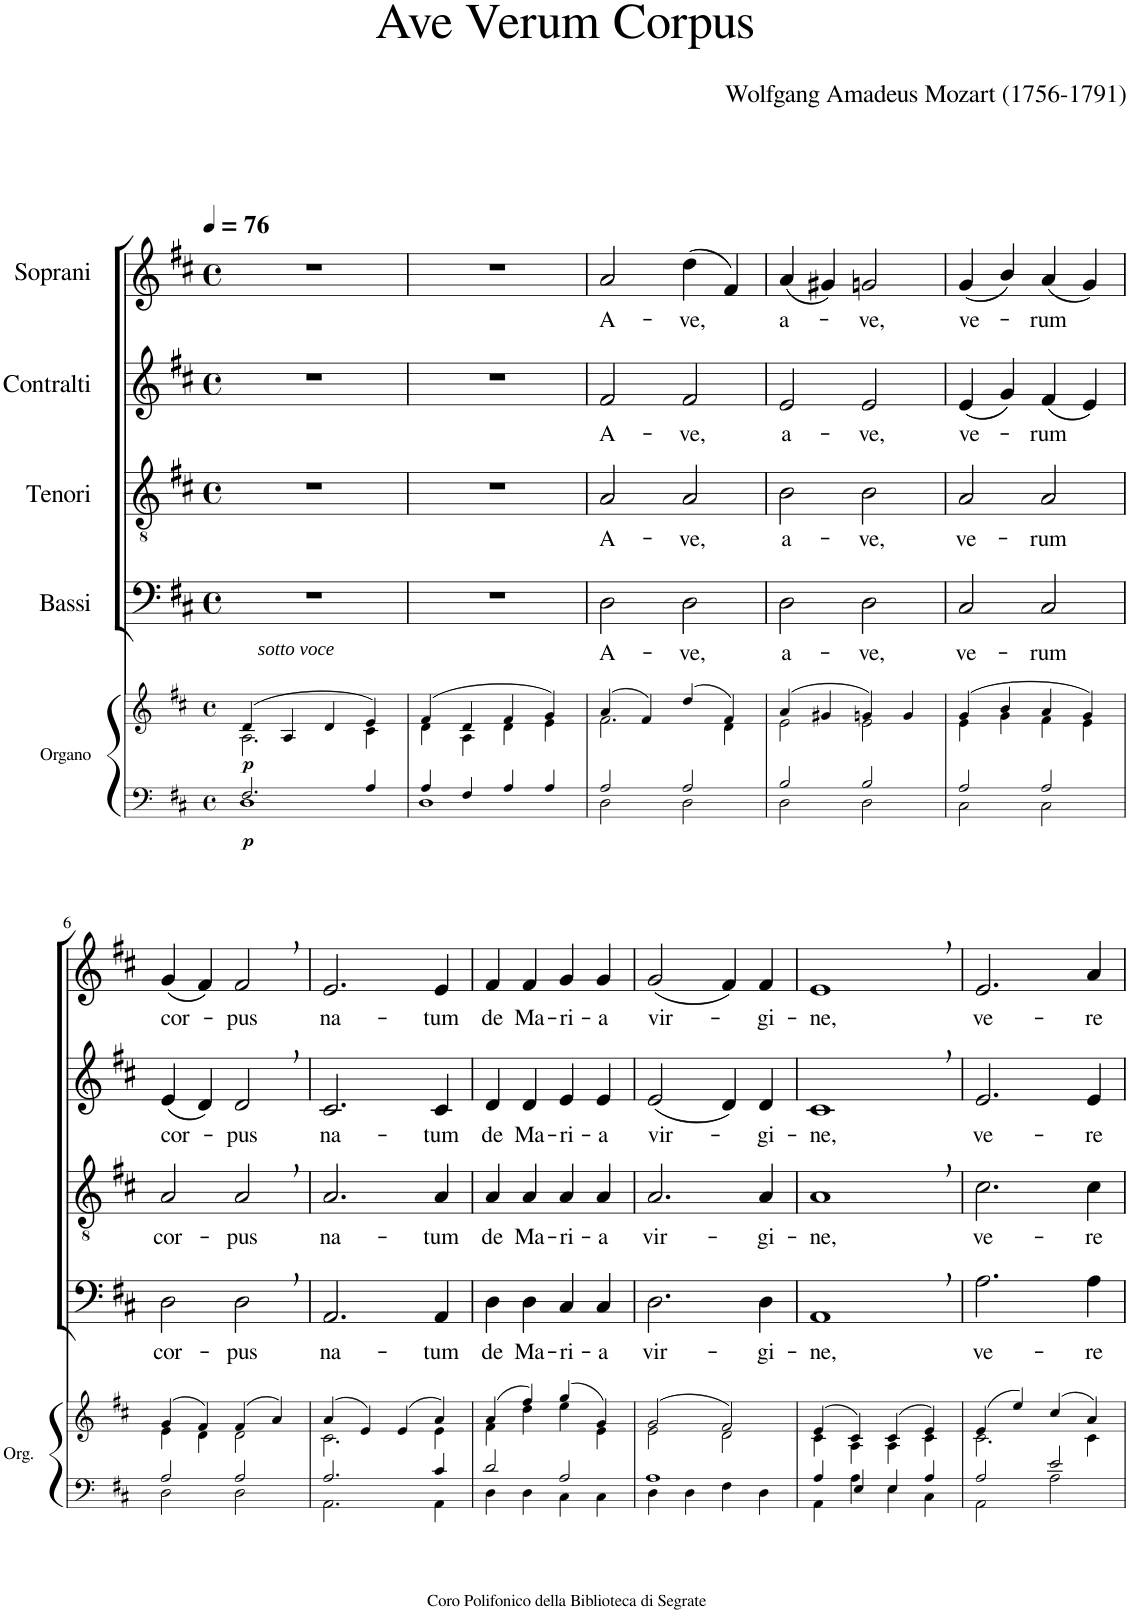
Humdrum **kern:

**kern	**kern	**dynam	**kern	**text	**kern	**text	**kern	**text	**kern	**text
*part5	*part5	*part5	*part4	*part4	*part3	*part3	*part2	*part2	*part1	*part1
*staff6	*staff5	*staff5/6	*staff4	*staff4	*staff3	*staff3	*staff2	*staff2	*staff1	*staff1
*I"Organo	*	*	*I"Bassi	*	*I"Tenori	*	*I"Contralti	*	*I"Soprani	*
*I'Org.	*	*	*	*	*	*	*	*	*	*
*stria5	*stria5	*	*	*	*	*	*	*	*	*
*clefF4	*clefG2	*	*clefF4	*	*clefGv2	*	*clefG2	*	*clefG2	*
*k[f#c#]	*k[f#c#]	*	*k[f#c#]	*	*k[f#c#]	*	*k[f#c#]	*	*k[f#c#]	*
*D:	*D:	*	*D:	*	*D:	*	*D:	*	*D:	*
*M4/4	*M4/4	*	*M4/4	*	*M4/4	*	*M4/4	*	*M4/4	*
*met(c)	*met(c)	*	*met(c)	*	*met(c)	*	*met(c)	*	*met(c)	*
*MM76	*MM76	*	*MM76	*	*MM76	*	*MM76	*	*MM76	*
=1	=1	=1	=1	=1	=1	=1	=1	=1	=1	=1
*^	*^	*	*	*	*	*	*	*	*	*
!	!	!LO:TX:a:i:t=sotto voce	!	!	!	!	!	!	!	!	!	!
!	!	!	!	!LO:DY:b=2	!	!	!	!	!	!	!	!
!	!	!	!	!LO:DY:n=1:b	!	!	!	!	!	!	!	!
2.F#/	1D	(4d/	2.A\	p p	1r	.	1r	.	1r	.	1r	.
.	.	4A/	.	.	.	.	.	.	.	.	.	.
.	.	4d/	.	.	.	.	.	.	.	.	.	.
4A/	.	4e/)	4c#\	.	.	.	.	.	.	.	.	.
=2	=2	=2	=2	=2	=2	=2	=2	=2	=2	=2	=2	=2
4A/	1D	(4f#/	4d\	.	1r	.	1r	.	1r	.	1r	.
4F#/	.	4d/	4A\	.	.	.	.	.	.	.	.	.
4A/	.	4f#/	4d\	.	.	.	.	.	.	.	.	.
4A/	.	4g/)	4e\	.	.	.	.	.	.	.	.	.
=3	=3	=3	=3	=3	=3	=3	=3	=3	=3	=3	=3	=3
!	!	!	!	!	!	!LO:LY:b	!	!LO:LY:b	!	!LO:LY:b	!	!LO:LY:b
2A/	2D\	(4a/	2.f#\	.	2D\	A-	2A/	A-	2f#/	A-	2a/	A-
.	.	4f#/)	.	.	.	.	.	.	.	.	.	.
!	!	!	!	!	!	!LO:LY:b	!	!LO:LY:b	!	!LO:LY:b	!	!LO:LY:b
2A/	2D\	(4dd/	.	.	2D\	-ve,	2A/	-ve,	2f#/	-ve,	(4dd\	-ve,
.	.	4f#/)	4d\	.	.	.	.	.	.	.	4f#/)	.
=4	=4	=4	=4	=4	=4	=4	=4	=4	=4	=4	=4	=4
!	!	!	!	!	!	!LO:LY:b	!	!LO:LY:b	!	!LO:LY:b	!	!LO:LY:b
2B/	2D\	(4a/	2e\	.	2D\	a-	2B\	a-	2e/	a-	(4a/	a-
.	.	4g#X/	.	.	.	.	.	.	.	.	4g#X/)	.
!	!	!	!	!	!	!LO:LY:b	!	!LO:LY:b	!	!LO:LY:b	!	!LO:LY:b
2B/	2D\	4gn/)	2e\	.	2D\	-ve,	2B\	-ve,	2e/	-ve,	2gn/	-ve,
.	.	4g/	.	.	.	.	.	.	.	.	.	.
=5	=5	=5	=5	=5	=5	=5	=5	=5	=5	=5	=5	=5
!	!	!	!	!	!	!LO:LY:b	!	!LO:LY:b	!	!LO:LY:b	!	!LO:LY:b
2A/	2C#\	(4g/	4e\	.	2C#/	ve-	2A/	ve-	(4e/	ve-	(4g/	ve-
.	.	4b/	4g\	.	.	.	.	.	4g/)	.	4b/)	.
!	!	!	!	!	!	!LO:LY:b	!	!LO:LY:b	!	!LO:LY:b	!	!LO:LY:b
2A/	2C#\	4a/	4f#\	.	2C#/	-rum	2A/	-rum	(4f#/	-rum	(4a/	-rum
.	.	4g/)	4e\	.	.	.	.	.	4e/)	.	4g/)	.
!!LO:LB:g=z
=6	=6	=6	=6	=6	=6	=6	=6	=6	=6	=6	=6	=6
!	!	!	!	!	!	!LO:LY:b	!	!LO:LY:b	!	!LO:LY:b	!	!LO:LY:b
2A/	2D\	(4g/	4e\	.	2D\	cor-	2A/	cor-	(4e/	cor-	(4g/	cor-
.	.	4f#/)	4d\	.	.	.	.	.	4d/)	.	4f#/)	.
!	!	!	!	!	!	!LO:LY:b	!	!LO:LY:b	!	!LO:LY:b	!	!LO:LY:b
2A/	2D\	(4f#/	2d\	.	2D,\	-pus	2A,/	-pus	2d,/	-pus	2f#,/	-pus
.	.	4a/)	.	.	.	.	.	.	.	.	.	.
=7	=7	=7	=7	=7	=7	=7	=7	=7	=7	=7	=7	=7
!	!	!	!	!	!	!LO:LY:b	!	!LO:LY:b	!	!LO:LY:b	!	!LO:LY:b
2.A/	2.AA\	(4a/	2.c#\	.	2.AA/	na-	2.A/	na-	2.c#/	na-	2.e/	na-
.	.	4e/)	.	.	.	.	.	.	.	.	.	.
.	.	(4e/	.	.	.	.	.	.	.	.	.	.
!	!	!	!	!	!	!LO:LY:b	!	!LO:LY:b	!	!LO:LY:b	!	!LO:LY:b
4c#/	4AA\	4a/)	4e\	.	4AA/	-tum	4A/	-tum	4c#/	-tum	4e/	-tum
=8	=8	=8	=8	=8	=8	=8	=8	=8	=8	=8	=8	=8
!	!	!	!	!	!	!LO:LY:b	!	!LO:LY:b	!	!LO:LY:b	!	!LO:LY:b
2d/	4D\	(4a/	4f#\	.	4D\	de	4A/	de	4d/	de	4f#/	de
!	!	!	!	!	!	!LO:LY:b	!	!LO:LY:b	!	!LO:LY:b	!	!LO:LY:b
.	4D\	4ff#/)	4dd\	.	4D\	Ma-	4A/	Ma-	4d/	Ma-	4f#/	Ma-
!	!	!	!	!	!	!LO:LY:b	!	!LO:LY:b	!	!LO:LY:b	!	!LO:LY:b
2A/	4C#\	(4gg/	4ee\	.	4C#/	-ri-	4A/	-ri-	4e/	-ri-	4g/	-ri-
!	!	!	!	!	!	!LO:LY:b	!	!LO:LY:b	!	!LO:LY:b	!	!LO:LY:b
.	4C#\	4g/)	4e\	.	4C#/	-a	4A/	-a	4e/	-a	4g/	-a
=9	=9	=9	=9	=9	=9	=9	=9	=9	=9	=9	=9	=9
!	!	!	!	!	!	!LO:LY:b	!	!LO:LY:b	!	!LO:LY:b	!	!LO:LY:b
1A	4D\	(2g/	2e\	.	2.D\	vir-	2.A/	vir-	(2e/	vir-	(2g/	vir-
.	4D\	.	.	.	.	.	.	.	.	.	.	.
.	4F#\	2f#/)	2d\	.	.	.	.	.	4d/)	.	4f#/)	.
!	!	!	!	!	!	!LO:LY:b	!	!LO:LY:b	!	!LO:LY:b	!	!LO:LY:b
.	4D\	.	.	.	4D\	-gi-	4A/	-gi-	4d/	-gi-	4f#/	-gi-
=10	=10	=10	=10	=10	=10	=10	=10	=10	=10	=10	=10	=10
!	!	!	!	!	!	!LO:LY:b	!	!LO:LY:b	!	!LO:LY:b	!	!LO:LY:b
4A/	4AA\	(4e/	4c#\	.	1AA,	-ne,	1A,	-ne,	1c#,	-ne,	1e,	-ne,
4E/	4A\	4c#/)	4A\	.	.	.	.	.	.	.	.	.
4E/	4E\	(4c#/	4A\	.	.	.	.	.	.	.	.	.
4A/	4C#\	4e/)	4c#\	.	.	.	.	.	.	.	.	.
=11	=11	=11	=11	=11	=11	=11	=11	=11	=11	=11	=11	=11
!	!	!	!	!	!	!LO:LY:b	!	!LO:LY:b	!	!LO:LY:b	!	!LO:LY:b
2A/	2AA\	(4e/	2.c#\	.	2.A\	ve-	2.c#\	ve-	2.e/	ve-	2.e/	ve-
.	.	4ee/)	.	.	.	.	.	.	.	.	.	.
2e/	2A\	(4cc#/	.	.	.	.	.	.	.	.	.	.
!	!	!	!	!	!	!LO:LY:b	!	!LO:LY:b	!	!LO:LY:b	!	!LO:LY:b
.	.	4a/)	4c#\	.	4A\	-re	4c#\	-re	4e/	-re	4a/	-re
*v	*v	*	*	*	*	*	*	*	*	*	*	*
*	*v	*v	*	*	*	*	*	*	*	*	*
=	=	=	=	=	=	=	=	=	=	=
*-	*-	*-	*-	*-	*-	*-	*-	*-	*-	*-
